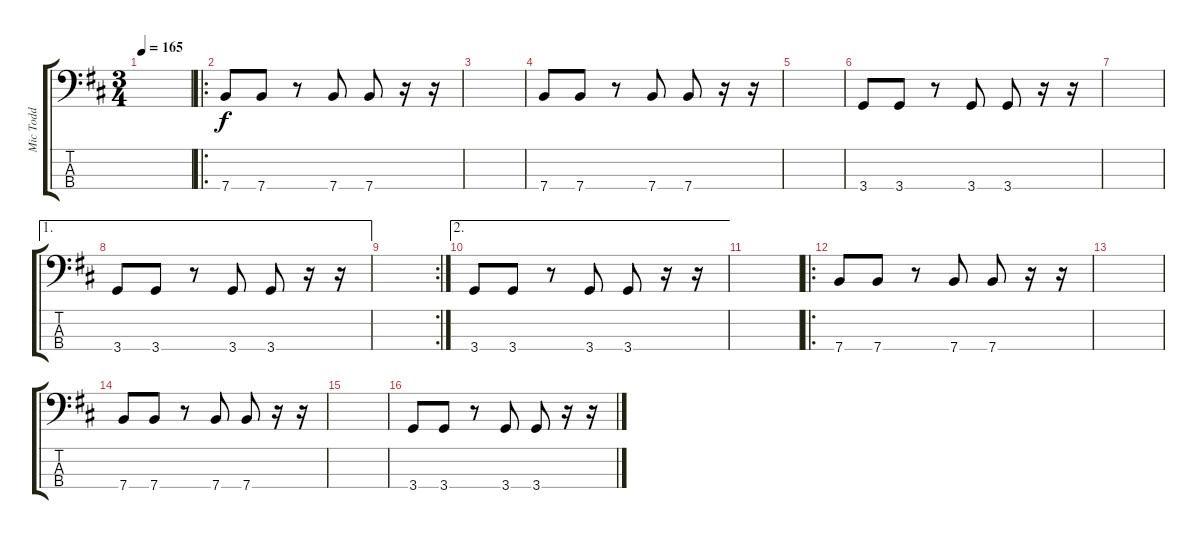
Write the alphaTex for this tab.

\track ("Mic Todd" "Mic Todd") {instrument electricbassfinger}
\staff {score tabs}
\tuning (G2 D2 A1 E1) {hide}
\ts (3 4)
\tempo 165
\clef f4
\ks d
|
\ro
7.4.8 7.4.8 r.8 7.4.8 7.4.8 r.16 r.16 |
|
7.4.8 7.4.8 r.8 7.4.8 7.4.8 r.16 r.16 |
|
3.4.8 3.4.8 r.8 3.4.8 3.4.8 r.16 r.16 |
|
\ae 1
3.4.8 3.4.8 r.8 3.4.8 3.4.8 r.16 r.16 |
\rc 2
|
\ae 2
3.4.8 3.4.8 r.8 3.4.8 3.4.8 r.16 r.16 |
|
\ro
7.4.8 7.4.8 r.8 7.4.8 7.4.8 r.16 r.16 |
|
7.4.8 7.4.8 r.8 7.4.8 7.4.8 r.16 r.16 |
|
3.4.8 3.4.8 r.8 3.4.8 3.4.8 r.16 r.16
